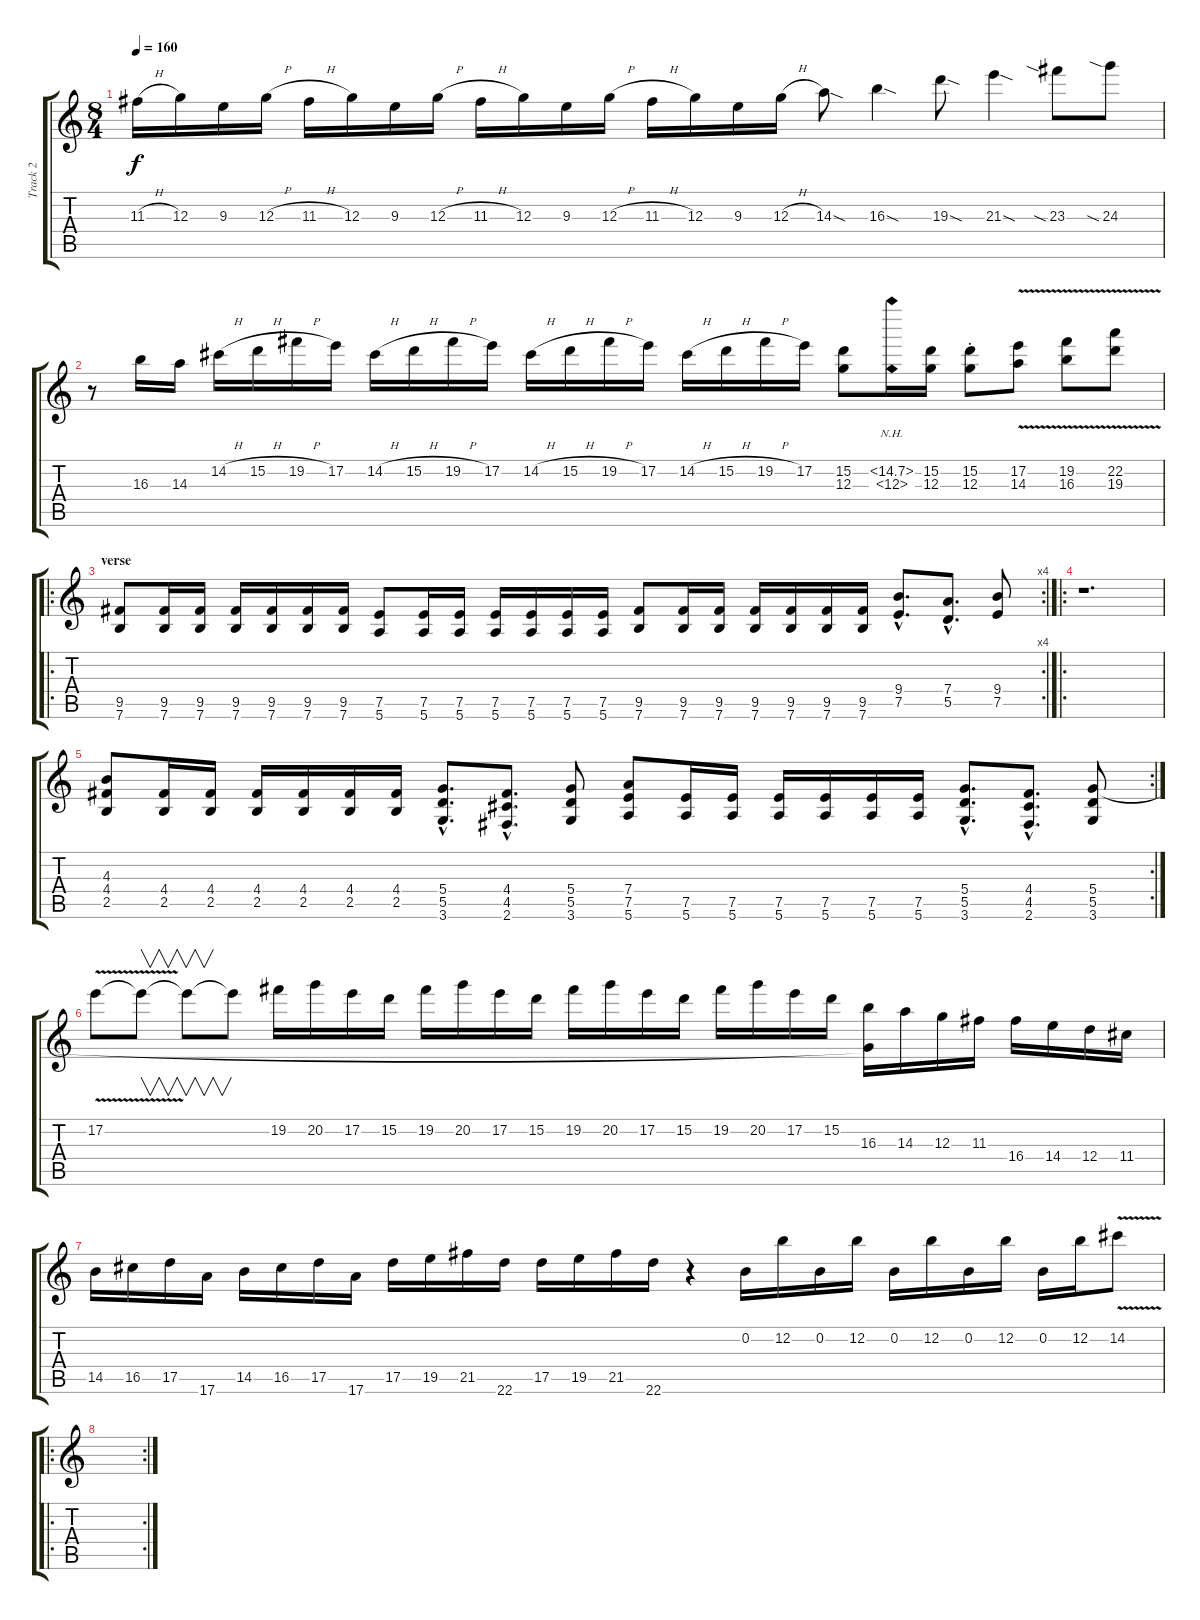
\track ("Track 2" "Track 2") {instrument distortionguitar}
\staff {score tabs}
\tuning (E4 B3 G3 D3 A2 E2) {hide}
\ts (8 4)
\tempo 160
\clef g2
\ks c
11.3{h}.16{dy f} 12.3.16 9.3.16 12.3{h}.16 11.3{h}.16 12.3.16 9.3.16 12.3{h}.16 11.3{h}.16 12.3.16 9.3.16 12.3{h}.16 11.3{h}.16 12.3.16 9.3.16 12.3{h}.16 14.3{sod}.8 16.3{sod}.4 19.3{sod}.8 21.3{sod}.4 23.3{sia}.8 24.3{sia}.8 |
r.8 16.3.16 14.3.16 14.2{h}.16 15.2{h}.16 19.2{h}.16 17.2.16 14.2{h}.16 15.2{h}.16 19.2{h}.16 17.2.16 14.2{h}.16 15.2{h}.16 19.2{h}.16 17.2.16 14.2{h}.16 15.2{h}.16 19.2{h}.16 17.2.16 (15.2 12.3).8 (15.2{nh} 12.3{nh}).16 (15.2 12.3).16 (15.2{st} 12.3{st}).8 (17.2 14.3{v}).8 (19.2 16.3{v}).8 (22.2{v} 19.3).8 |
\ro
\rc 4
\section ("" "verse")
(9.5 7.6).8 (9.5 7.6).16 (9.5 7.6).16 (9.5 7.6).16 (9.5 7.6).16 (9.5 7.6).16 (9.5 7.6).16 (7.5 5.6).8 (7.5 5.6).16 (7.5 5.6).16 (7.5 5.6).16 (7.5 5.6).16 (7.5 5.6).16 (7.5 5.6).16 (9.5 7.6).8 (9.5 7.6).16 (9.5 7.6).16 (9.5 7.6).16 (9.5 7.6).16 (9.5 7.6).16 (9.5 7.6).16 (9.4{hac} 7.5{hac}).8{d} (7.4{hac} 5.5{hac}).8{d} (9.4 7.5).8 |
\ro
r.1{d} |
\rc 2
(4.3 4.4 2.5).8 (4.4 2.5).16 (4.4 2.5).16 (4.4 2.5).16 (4.4 2.5).16 (4.4 2.5).16 (4.4 2.5).16 (5.4{hac} 5.5{hac} 3.6{hac}).8{d} (4.4{hac} 4.5{hac} 2.6{hac}).8{d} (5.4 5.5 3.6).8 (7.4 7.5 5.6).8 (7.5 5.6).16 (7.5 5.6).16 (7.5 5.6).16 (7.5 5.6).16 (7.5 5.6).16 (7.5 5.6).16 (5.4{hac} 5.5{hac} 3.6{hac}).8{d} (4.4{hac} 4.5{hac} 2.6{hac}).8{d} (5.4 5.5 3.6).8 |
17.2{v}.8 17.2{t}.8{v} 17.2{t}.8{v} 17.2{t}.8 19.2.16 20.2.16 17.2.16 15.2.16 19.2.16 20.2.16 17.2.16 15.2.16 19.2.16 20.2.16 17.2.16 15.2.16 19.2.16 20.2.16 17.2.16 15.2.16 (16.3 5.4{t}).16 14.3.16 12.3.16 11.3.16 16.4.16 14.4.16 12.4.16 11.4.16 |
14.5.16 16.5.16 17.5.16 17.6.16 14.5.16 16.5.16 17.5.16 17.6.16 17.5.16 19.5.16 21.5.16 22.6.16 17.5.16 19.5.16 21.5.16 22.6.16 r.4 0.2.16 12.2.16 0.2.16 12.2.16 0.2.16 12.2.16 0.2.16 12.2.16 0.2.16 12.2.16 14.2{v}.8 |
\ro
\rc 2
